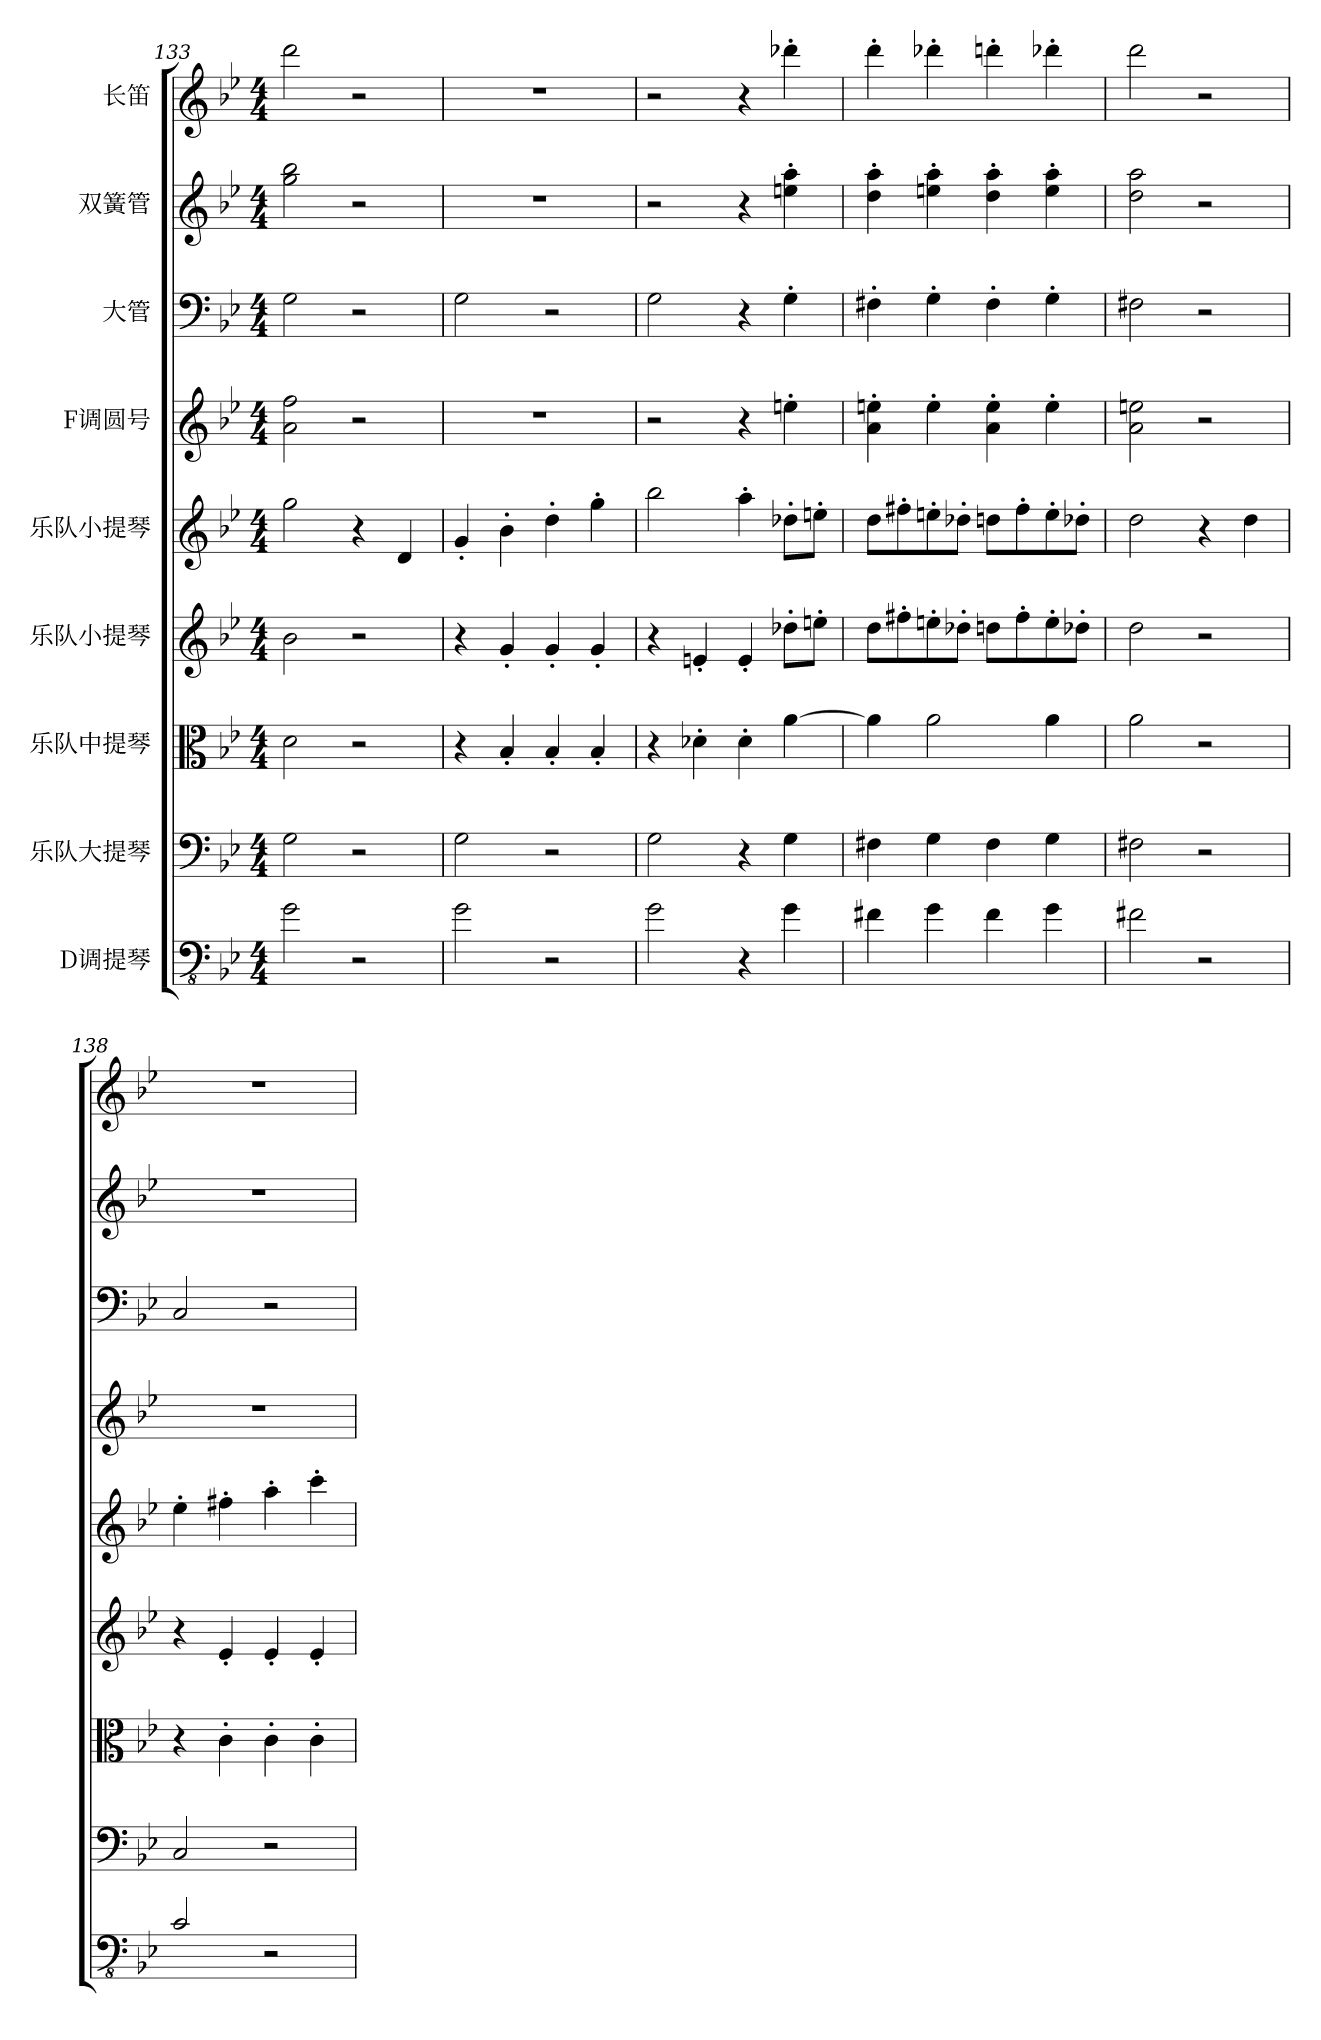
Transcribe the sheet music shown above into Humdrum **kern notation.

**kern	**kern	**kern	**kern	**kern	**kern	**kern	**kern	**kern
*part9	*part8	*part7	*part6	*part5	*part4	*part3	*part2	*part1
*staff9	*staff8	*staff7	*staff6	*staff5	*staff4	*staff3	*staff2	*staff1
*I"D调提琴	*I"乐队大提琴	*I"乐队中提琴	*I"乐队小提琴	*I"乐队小提琴	*I"F调圆号	*I"大管	*I"双簧管	*I"长笛
!!LO:PB:g=z
*clefFv4	*clefF4	*clefC3	*clefG2	*clefG2	*clefG2	*clefF4	*clefG2	*clefG2
*ITrd7c12	*	*	*	*	*ITrd4c7	*	*	*
*k[b-e-]	*k[b-e-]	*k[b-e-]	*k[b-e-]	*k[b-e-]	*k[b-e-a-]	*k[b-e-]	*k[b-e-]	*k[b-e-]
*M4/4	*M4/4	*M4/4	*M4/4	*M4/4	*M4/4	*M4/4	*M4/4	*M4/4
=133	=133	=133	=133	=133	=133	=133	=133	=133
2GG\	2G\	2d\	2b-\	2gg\	2d\ 2b-\	2G\	2gg\ 2bb-\	2ddd\
2r	2r	2r	2r	4r	2r	2r	2r	2r
.	.	.	.	4d/	.	.	.	.
=134	=134	=134	=134	=134	=134	=134	=134	=134
2GG\	2G\	4r	4r	4g'/	1r	2G\	1r	1r
.	.	4B-'/	4g'/	4b-'\	.	.	.	.
2r	2r	4B-'/	4g'/	4dd'\	.	2r	.	.
.	.	4B-'/	4g'/	4gg'\	.	.	.	.
=135	=135	=135	=135	=135	=135	=135	=135	=135
2GG\	2G\	4r	4r	2bb-\	2r	2G\	2r	2r
.	.	4d-X'\	4en'/	.	.	.	.	.
4r	4r	4d-'\	4e'/	4aa'\	4r	4r	4r	4r
4GG\	4G\	[4a\	8dd-X'\L	8dd-X'\L	4an'\	4G'\	4een\' 4aa\'	4ddd-X'\
.	.	.	8een'\J	8een'\J	.	.	.	.
=136	=136	=136	=136	=136	=136	=136	=136	=136
4FF#X\	4F#X\	4a\]	8dd\L	8dd\L	4d\' 4an\'	4F#X'\	4dd\' 4aa\'	4ddd'\
.	.	.	8ff#X'\	8ff#X'\	.	.	.	.
4GG\	4G\	2a\	8een'\	8een'\	4a'\	4G'\	4een\' 4aa\'	4ddd-X'\
.	.	.	8dd-X'\J	8dd-X'\J	.	.	.	.
4FF#\	4F#\	.	8ddn\L	8ddn\L	4d\' 4a\'	4F#'\	4dd\' 4aa\'	4dddn'\
.	.	.	8ff#'\	8ff#'\	.	.	.	.
4GG\	4G\	4a\	8ee'\	8ee'\	4a'\	4G'\	4ee\' 4aa\'	4ddd-X'\
.	.	.	8dd-X'\J	8dd-X'\J	.	.	.	.
=137	=137	=137	=137	=137	=137	=137	=137	=137
2FF#X\	2F#X\	2a\	2dd\	2dd\	2d\ 2an\	2F#X\	2dd\ 2aa\	2ddd\
2r	2r	2r	2r	4r	2r	2r	2r	2r
.	.	.	.	4dd\	.	.	.	.
=138	=138	=138	=138	=138	=138	=138	=138	=138
2CC/	2C/	4r	4r	4ee-'\	1r	2C/	1r	1r
.	.	4c'\	4e-'/	4ff#X'\	.	.	.	.
2r	2r	4c'\	4e-'/	4aa'\	.	2r	.	.
.	.	4c'\	4e-'/	4ccc'\	.	.	.	.
=	=	=	=	=	=	=	=	=
*-	*-	*-	*-	*-	*-	*-	*-	*-
